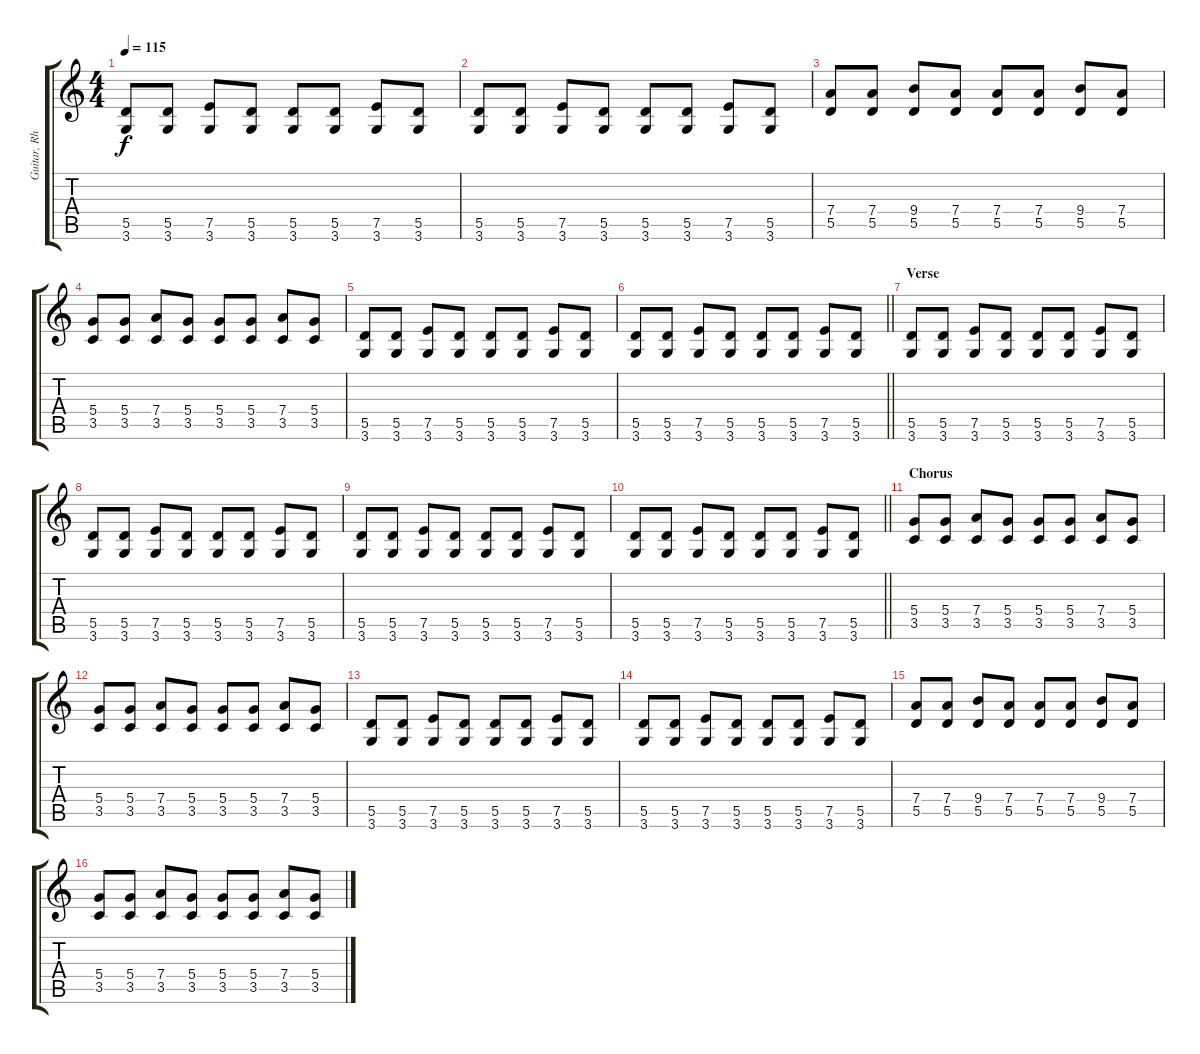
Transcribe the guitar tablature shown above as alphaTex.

\track ("Guitar, Rhythm" "Guitar, Rh") {instrument electricguitarclean}
\staff {score tabs}
\tuning (E4 B3 G3 D3 A2 E2) {hide}
\ts (4 4)
\tempo 115
\clef g2
\ks c
(5.5 3.6).8{dy f} (5.5 3.6).8 (7.5 3.6).8 (5.5 3.6).8 (5.5 3.6).8 (5.5 3.6).8 (7.5 3.6).8 (5.5 3.6).8 |
(5.5 3.6).8 (5.5 3.6).8 (7.5 3.6).8 (5.5 3.6).8 (5.5 3.6).8 (5.5 3.6).8 (7.5 3.6).8 (5.5 3.6).8 |
(7.4 5.5).8 (7.4 5.5).8 (9.4 5.5).8 (7.4 5.5).8 (7.4 5.5).8 (7.4 5.5).8 (9.4 5.5).8 (7.4 5.5).8 |
(5.4 3.5).8 (5.4 3.5).8 (7.4 3.5).8 (5.4 3.5).8 (5.4 3.5).8 (5.4 3.5).8 (7.4 3.5).8 (5.4 3.5).8 |
(5.5 3.6).8 (5.5 3.6).8 (7.5 3.6).8 (5.5 3.6).8 (5.5 3.6).8 (5.5 3.6).8 (7.5 3.6).8 (5.5 3.6).8 |
\barLineRight lightlight
(5.5 3.6).8 (5.5 3.6).8 (7.5 3.6).8 (5.5 3.6).8 (5.5 3.6).8 (5.5 3.6).8 (7.5 3.6).8 (5.5 3.6).8 |
\section ("" "Verse")
(5.5 3.6).8 (5.5 3.6).8 (7.5 3.6).8 (5.5 3.6).8 (5.5 3.6).8 (5.5 3.6).8 (7.5 3.6).8 (5.5 3.6).8 |
(5.5 3.6).8 (5.5 3.6).8 (7.5 3.6).8 (5.5 3.6).8 (5.5 3.6).8 (5.5 3.6).8 (7.5 3.6).8 (5.5 3.6).8 |
(5.5 3.6).8 (5.5 3.6).8 (7.5 3.6).8 (5.5 3.6).8 (5.5 3.6).8 (5.5 3.6).8 (7.5 3.6).8 (5.5 3.6).8 |
\barLineRight lightlight
(5.5 3.6).8 (5.5 3.6).8 (7.5 3.6).8 (5.5 3.6).8 (5.5 3.6).8 (5.5 3.6).8 (7.5 3.6).8 (5.5 3.6).8 |
\section ("" "Chorus")
(5.4 3.5).8 (5.4 3.5).8 (7.4 3.5).8 (5.4 3.5).8 (5.4 3.5).8 (5.4 3.5).8 (7.4 3.5).8 (5.4 3.5).8 |
(5.4 3.5).8 (5.4 3.5).8 (7.4 3.5).8 (5.4 3.5).8 (5.4 3.5).8 (5.4 3.5).8 (7.4 3.5).8 (5.4 3.5).8 |
(5.5 3.6).8 (5.5 3.6).8 (7.5 3.6).8 (5.5 3.6).8 (5.5 3.6).8 (5.5 3.6).8 (7.5 3.6).8 (5.5 3.6).8 |
(5.5 3.6).8 (5.5 3.6).8 (7.5 3.6).8 (5.5 3.6).8 (5.5 3.6).8 (5.5 3.6).8 (7.5 3.6).8 (5.5 3.6).8 |
(7.4 5.5).8 (7.4 5.5).8 (9.4 5.5).8 (7.4 5.5).8 (7.4 5.5).8 (7.4 5.5).8 (9.4 5.5).8 (7.4 5.5).8 |
(5.4 3.5).8 (5.4 3.5).8 (7.4 3.5).8 (5.4 3.5).8 (5.4 3.5).8 (5.4 3.5).8 (7.4 3.5).8 (5.4 3.5).8
